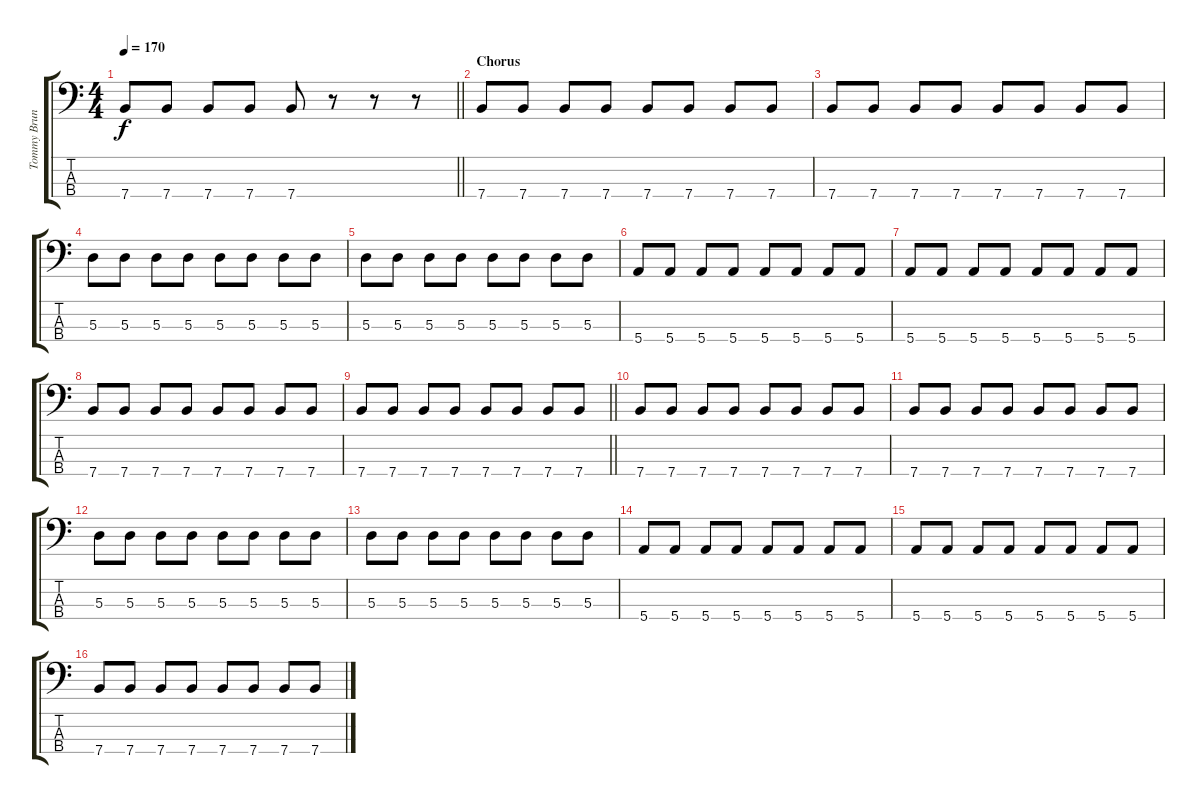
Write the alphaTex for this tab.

\track ("Tommy Brunette" "Tommy Brun") {instrument electricbassfinger}
\staff {score tabs}
\tuning (G2 D2 A1 E1) {hide}
\ts (4 4)
\tempo 170
\clef f4
\barLineRight lightlight
\ks c
7.4.8{dy f} 7.4.8 7.4.8 7.4.8 7.4.8 r.8 r.8 r.8 |
\section ("" "Chorus")
7.4.8 7.4.8 7.4.8 7.4.8 7.4.8 7.4.8 7.4.8 7.4.8 |
7.4.8 7.4.8 7.4.8 7.4.8 7.4.8 7.4.8 7.4.8 7.4.8 |
5.3.8 5.3.8 5.3.8 5.3.8 5.3.8 5.3.8 5.3.8 5.3.8 |
5.3.8 5.3.8 5.3.8 5.3.8 5.3.8 5.3.8 5.3.8 5.3.8 |
5.4.8 5.4.8 5.4.8 5.4.8 5.4.8 5.4.8 5.4.8 5.4.8 |
5.4.8 5.4.8 5.4.8 5.4.8 5.4.8 5.4.8 5.4.8 5.4.8 |
7.4.8 7.4.8 7.4.8 7.4.8 7.4.8 7.4.8 7.4.8 7.4.8 |
\barLineRight lightlight
7.4.8 7.4.8 7.4.8 7.4.8 7.4.8 7.4.8 7.4.8 7.4.8 |
7.4.8 7.4.8 7.4.8 7.4.8 7.4.8 7.4.8 7.4.8 7.4.8 |
7.4.8 7.4.8 7.4.8 7.4.8 7.4.8 7.4.8 7.4.8 7.4.8 |
5.3.8 5.3.8 5.3.8 5.3.8 5.3.8 5.3.8 5.3.8 5.3.8 |
5.3.8 5.3.8 5.3.8 5.3.8 5.3.8 5.3.8 5.3.8 5.3.8 |
5.4.8 5.4.8 5.4.8 5.4.8 5.4.8 5.4.8 5.4.8 5.4.8 |
5.4.8 5.4.8 5.4.8 5.4.8 5.4.8 5.4.8 5.4.8 5.4.8 |
7.4.8 7.4.8 7.4.8 7.4.8 7.4.8 7.4.8 7.4.8 7.4.8
